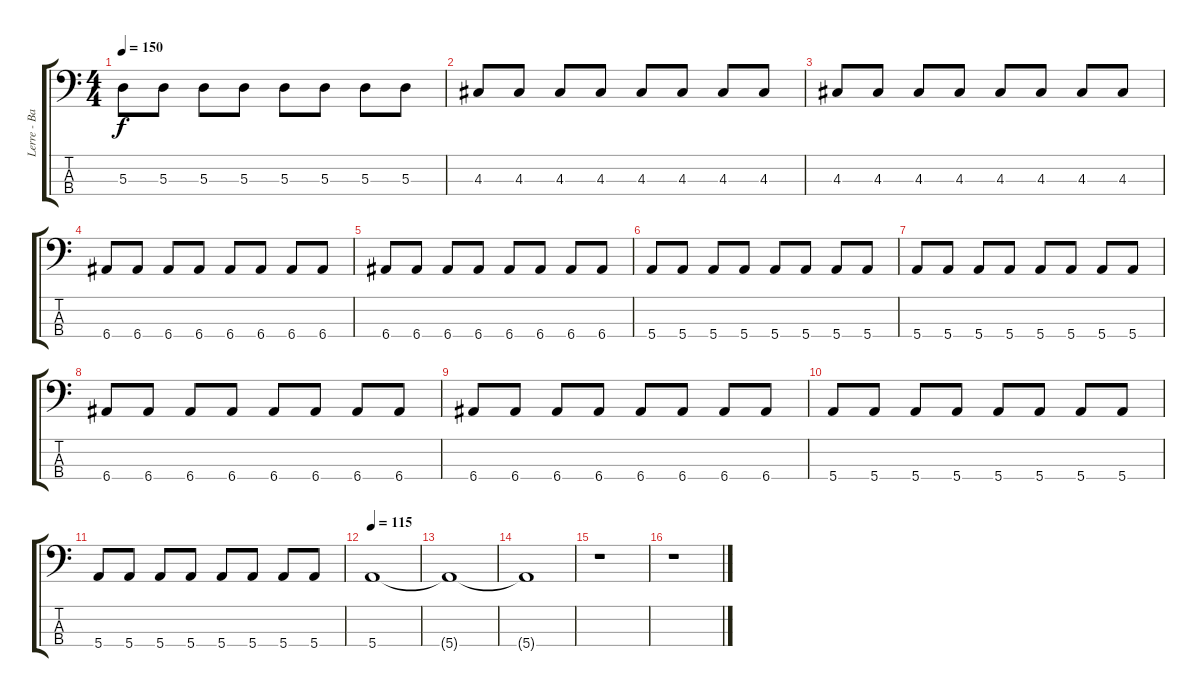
\track ("Lerre - Bass" "Lerre - Ba") {instrument electricbasspick}
\staff {score tabs}
\tuning (G2 D2 A1 E1) {hide}
\ts (4 4)
\tempo 150
\clef f4
\ks c
5.3.8{dy f} 5.3.8 5.3.8 5.3.8 5.3.8 5.3.8 5.3.8 5.3.8 |
4.3.8 4.3.8 4.3.8 4.3.8 4.3.8 4.3.8 4.3.8 4.3.8 |
4.3.8 4.3.8 4.3.8 4.3.8 4.3.8 4.3.8 4.3.8 4.3.8 |
6.4.8 6.4.8 6.4.8 6.4.8 6.4.8 6.4.8 6.4.8 6.4.8 |
6.4.8 6.4.8 6.4.8 6.4.8 6.4.8 6.4.8 6.4.8 6.4.8 |
5.4.8 5.4.8 5.4.8 5.4.8 5.4.8 5.4.8 5.4.8 5.4.8 |
5.4.8 5.4.8 5.4.8 5.4.8 5.4.8 5.4.8 5.4.8 5.4.8 |
6.4.8 6.4.8 6.4.8 6.4.8 6.4.8 6.4.8 6.4.8 6.4.8 |
6.4.8 6.4.8 6.4.8 6.4.8 6.4.8 6.4.8 6.4.8 6.4.8 |
5.4.8 5.4.8 5.4.8 5.4.8 5.4.8 5.4.8 5.4.8 5.4.8 |
5.4.8 5.4.8 5.4.8 5.4.8 5.4.8 5.4.8 5.4.8 5.4.8 |
\tempo 115
5.4.1{volume 0} |
5.4{t}.1 |
5.4{t}.1 |
r.1 |
r.1
